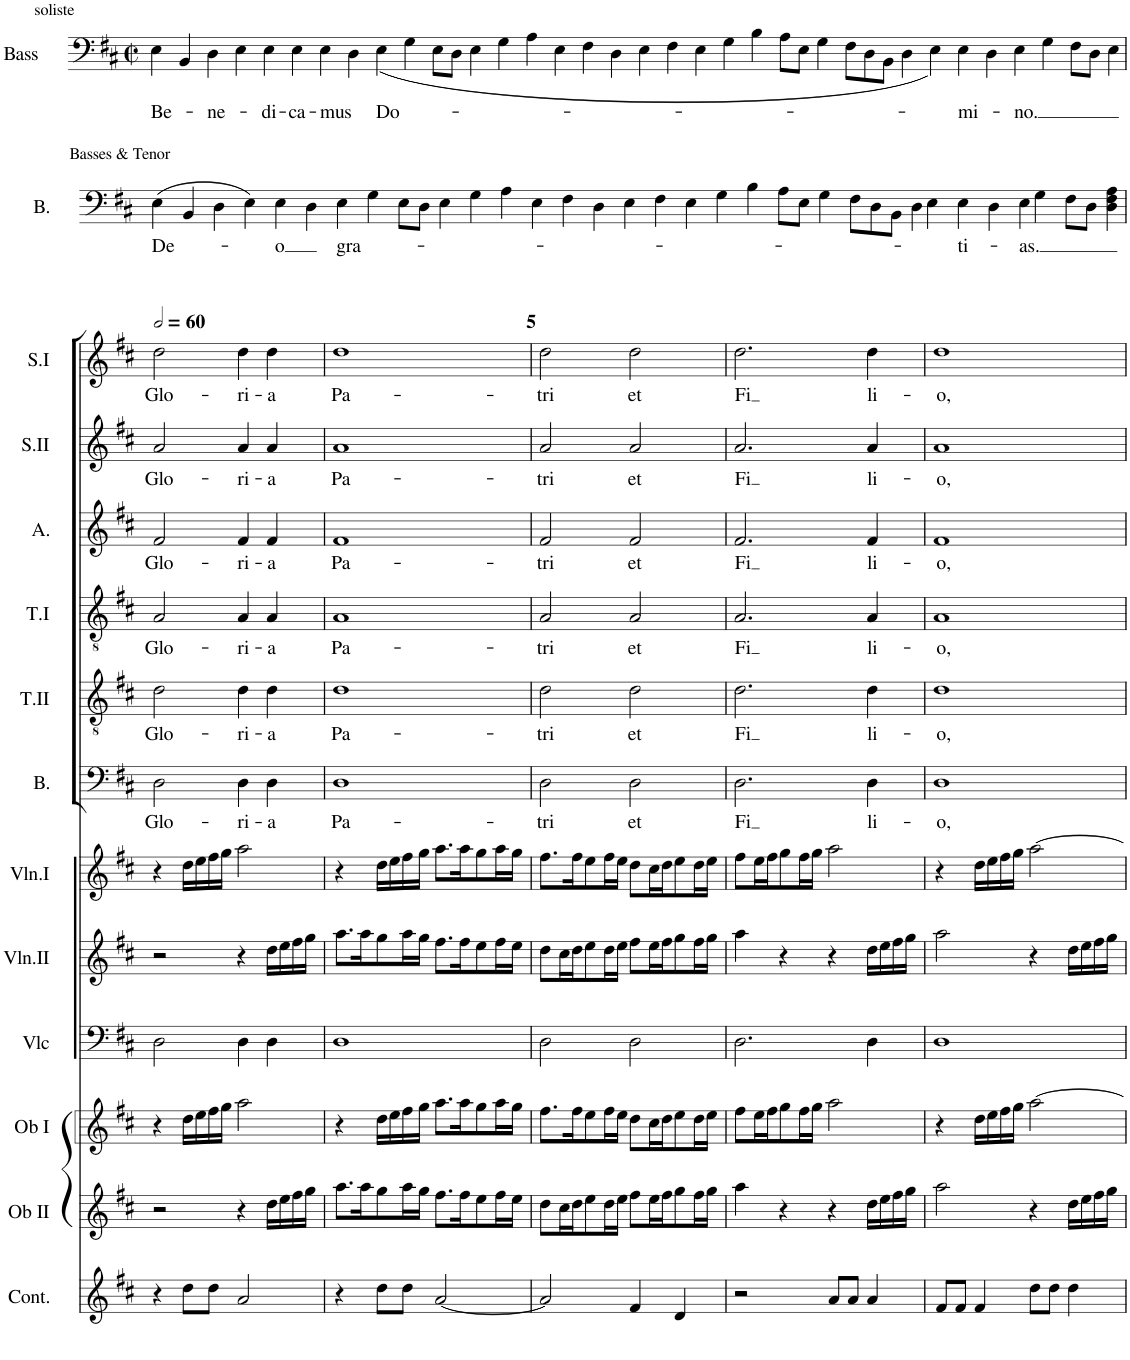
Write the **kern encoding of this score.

**kern	**kern	**kern	**kern	**kern	**kern	**kern	**text	**kern	**text	**kern	**text	**kern	**text	**kern	**text	**kern	**text
*part12	*part11	*part10	*part9	*part8	*part7	*part6	*part6	*part5	*part5	*part4	*part4	*part3	*part3	*part2	*part2	*part1	*part1
*staff12	*staff11	*staff10	*staff9	*staff8	*staff7	*staff6	*staff6	*staff5	*staff5	*staff4	*staff4	*staff3	*staff3	*staff2	*staff2	*staff1	*staff1
*I"Continuo.	*I"Oboe II	*I"Oboe I	*I"Violoncelle	*I"Violon II	*I"Violon I	*I"Bass	*	*I"Ténor II	*	*I"Tenor	*	*I"Alto	*	*I"Soprano II	*	*I"Soprano I	*
*I'Cont.	*I'Ob II	*I'Ob I	*I'Vlc	*I'Vln.II	*I'Vln.I	*I'B.	*	*I'T.II	*	*	*	*I'A.	*	*I'S.II	*	*I'S.I	*
*stria5	*stria5	*stria5	*stria5	*stria5	*stria5	*	*	*	*	*	*	*	*	*	*	*	*
*clefF4	*clefG2	*clefG2	*clefF4	*clefG2	*clefG2	*clefF4	*	*clefGv2	*	*clefGv2	*	*clefG2	*	*clefG2	*	*clefG2	*
*k[f#c#]	*k[f#c#]	*k[f#c#]	*k[f#c#]	*k[f#c#]	*k[f#c#]	*k[f#c#]	*	*k[f#c#]	*	*k[f#c#]	*	*k[f#c#]	*	*k[f#c#]	*	*k[f#c#]	*
*M2/2	*M2/2	*M2/2	*M2/2	*M2/2	*M2/2	*M2/2	*	*M2/2	*	*M2/2	*	*M2/2	*	*M2/2	*	*M2/2	*
*met(c|)	*met(c|)	*met(c|)	*met(c|)	*met(c|)	*met(c|)	*met(c|)	*	*met(c|)	*	*met(c|)	*	*met(c|)	*	*met(c|)	*	*met(c|)	*
=1	=1	=1	=1	=1	=1	=1	=1	=1	=1	=1	=1	=1	=1	=1	=1	=1	=1
!	!	!	!	!	!	!LO:TX:a:t=soliste	!	!	!	!	!	!	!	!	!	!	!
!	!	!	!	!	!	!	!LO:LY:b	!	!	!	!	!	!	!	!	!	!
1r	1r	1r	1r	1r	1r	4E\	Be-	1r	.	1r	.	1r	.	1r	.	1r	.
.	.	.	.	.	.	4BB/	.	.	.	.	.	.	.	.	.	.	.
!	!	!	!	!	!	!	!LO:LY:b	!	!	!	!	!	!	!	!	!	!
.	.	.	.	.	.	4D\	-ne-	.	.	.	.	.	.	.	.	.	.
.	.	.	.	.	.	4E\	.	.	.	.	.	.	.	.	.	.	.
!	!	!	!	!	!	!	!LO:LY:b	!	!	!	!	!	!	!	!	!	!
00ryy	00ryy	00ryy	00ryy	00ryy	0.ryy	4E\	-di-	00ryy	.	00ryy	.	00ryy	.	00ryy	.	00ryy	.
!	!	!	!	!	!	!	!LO:LY:b	!	!	!	!	!	!	!	!	!	!
.	.	.	.	.	.	4E\	-ca-	.	.	.	.	.	.	.	.	.	.
!	!	!	!	!	!	!	!LO:LY:b	!	!	!	!	!	!	!	!	!	!
.	.	.	.	.	.	4E\	-mus	.	.	.	.	.	.	.	.	.	.
.	.	.	.	.	.	4D\	.	.	.	.	.	.	.	.	.	.	.
!	!	!	!	!	!	!	!LO:LY:b	!	!	!	!	!	!	!	!	!	!
.	.	.	.	.	.	(<4E\	Do-	.	.	.	.	.	.	.	.	.	.
.	.	.	.	.	.	4G\	.	.	.	.	.	.	.	.	.	.	.
.	.	.	.	.	.	8E\L	.	.	.	.	.	.	.	.	.	.	.
.	.	.	.	.	.	8D\J	.	.	.	.	.	.	.	.	.	.	.
.	.	.	.	.	.	4E\	.	.	.	.	.	.	.	.	.	.	.
.	.	.	.	.	.	4G\	.	.	.	.	.	.	.	.	.	.	.
.	.	.	.	.	.	4A\	.	.	.	.	.	.	.	.	.	.	.
.	.	.	.	.	.	4E\	.	.	.	.	.	.	.	.	.	.	.
.	.	.	.	.	.	4F#\	.	.	.	.	.	.	.	.	.	.	.
.	.	.	.	.	00r	4D\	.	.	.	.	.	.	.	.	.	.	.
.	.	.	.	.	.	4E\	.	.	.	.	.	.	.	.	.	.	.
.	.	.	.	.	.	4F#\	.	.	.	.	.	.	.	.	.	.	.
.	.	.	.	.	.	4E\	.	.	.	.	.	.	.	.	.	.	.
0ryy	0ryy	0ryy	0ryy	0ryy	.	4G\	.	0ryy	.	0ryy	.	0ryy	.	0ryy	.	0ryy	.
.	.	.	.	.	.	4B\	.	.	.	.	.	.	.	.	.	.	.
.	.	.	.	.	.	8A\L	.	.	.	.	.	.	.	.	.	.	.
.	.	.	.	.	.	8E\J	.	.	.	.	.	.	.	.	.	.	.
.	.	.	.	.	.	4G\	.	.	.	.	.	.	.	.	.	.	.
.	.	.	.	.	.	8F#\L	.	.	.	.	.	.	.	.	.	.	.
.	.	.	.	.	.	8D\	.	.	.	.	.	.	.	.	.	.	.
.	.	.	.	.	.	8BB\J	.	.	.	.	.	.	.	.	.	.	.
.	.	.	.	.	.	4D\	.	.	.	.	.	.	.	.	.	.	.
.	.	.	.	.	.	4E\)	.	.	.	.	.	.	.	.	.	.	.
!	!	!	!	!	!	!	!LO:LY:b	!	!	!	!	!	!	!	!	!	!
.	.	.	.	.	.	4E\	-mi-	.	.	.	.	.	.	.	.	.	.
1ryy	1ryy	1ryy	1ryy	1ryy	.	.	.	1ryy	.	1ryy	.	1ryy	.	1ryy	.	1ryy	.
.	.	.	.	.	.	4D\	.	.	.	.	.	.	.	.	.	.	.
!	!	!	!	!	!	!	!LO:LY:b	!	!	!	!	!	!	!	!	!	!
.	.	.	.	.	.	4E\	-no.	.	.	.	.	.	.	.	.	.	.
.	.	.	.	.	.	4G\	.	.	.	.	.	.	.	.	.	.	.
.	.	.	.	.	.	8F#\L	.	.	.	.	.	.	.	.	.	.	.
4.ryy	4.ryy	4.ryy	4.ryy	4.ryy	4r	8D\J	.	4.ryy	.	4.ryy	.	4.ryy	.	4.ryy	.	4.ryy	.
.	.	.	.	.	.	4E\	.	.	.	.	.	.	.	.	.	.	.
.	.	.	.	.	8r	.	.	.	.	.	.	.	.	.	.	.	.
!!LO:LB:g=z
=2	=2	=2	=2	=2	=2	=2	=2	=2	=2	=2	=2	=2	=2	=2	=2	=2	=2
!	!	!	!	!	!	!LO:TX:a:t=Basses & Tenor	!	!	!	!	!	!	!	!	!	!	!
!	!	!	!	!	!	!	!LO:LY:b	!	!	!	!	!	!	!	!	!	!
1r	1r	1r	1r	1r	1r	(>4E\	De-	1r	.	1r	.	1r	.	1r	.	1r	.
.	.	.	.	.	.	4BB/	.	.	.	.	.	.	.	.	.	.	.
.	.	.	.	.	.	4D\	.	.	.	.	.	.	.	.	.	.	.
.	.	.	.	.	.	4E\)	.	.	.	.	.	.	.	.	.	.	.
!	!	!	!	!	!	!	!LO:LY:b	!	!	!	!	!	!	!	!	!	!
00ryy	00ryy	00ryy	00ryy	00ryy	1r	4E\	-o	00ryy	.	00ryy	.	00ryy	.	00ryy	.	00ryy	.
.	.	.	.	.	.	4D\	.	.	.	.	.	.	.	.	.	.	.
!	!	!	!	!	!	!	!LO:LY:b	!	!	!	!	!	!	!	!	!	!
.	.	.	.	.	.	4E\	gra-	.	.	.	.	.	.	.	.	.	.
.	.	.	.	.	.	4G\	.	.	.	.	.	.	.	.	.	.	.
.	.	.	.	.	0ryy	8E\L	.	.	.	.	.	.	.	.	.	.	.
.	.	.	.	.	.	8D\J	.	.	.	.	.	.	.	.	.	.	.
.	.	.	.	.	.	4E\	.	.	.	.	.	.	.	.	.	.	.
.	.	.	.	.	.	4G\	.	.	.	.	.	.	.	.	.	.	.
.	.	.	.	.	.	4A\	.	.	.	.	.	.	.	.	.	.	.
.	.	.	.	.	.	4E\	.	.	.	.	.	.	.	.	.	.	.
.	.	.	.	.	.	4F#\	.	.	.	.	.	.	.	.	.	.	.
.	.	.	.	.	.	4D\	.	.	.	.	.	.	.	.	.	.	.
.	.	.	.	.	.	4E\	.	.	.	.	.	.	.	.	.	.	.
.	.	.	.	.	0r	4F#\	.	.	.	.	.	.	.	.	.	.	.
.	.	.	.	.	.	4E\	.	.	.	.	.	.	.	.	.	.	.
.	.	.	.	.	.	4G\	.	.	.	.	.	.	.	.	.	.	.
.	.	.	.	.	.	4B\	.	.	.	.	.	.	.	.	.	.	.
0ryy	0ryy	0ryy	0ryy	0ryy	.	8A\L	.	0ryy	.	0ryy	.	0ryy	.	0ryy	.	0ryy	.
.	.	.	.	.	.	8E\J	.	.	.	.	.	.	.	.	.	.	.
.	.	.	.	.	.	4G\	.	.	.	.	.	.	.	.	.	.	.
.	.	.	.	.	.	8F#\L	.	.	.	.	.	.	.	.	.	.	.
.	.	.	.	.	.	8D\	.	.	.	.	.	.	.	.	.	.	.
.	.	.	.	.	.	8BB\J	.	.	.	.	.	.	.	.	.	.	.
.	.	.	.	.	.	4D\	.	.	.	.	.	.	.	.	.	.	.
.	.	.	.	.	1r	.	.	.	.	.	.	.	.	.	.	.	.
.	.	.	.	.	.	4E\	.	.	.	.	.	.	.	.	.	.	.
!	!	!	!	!	!	!	!LO:LY:b	!	!	!	!	!	!	!	!	!	!
.	.	.	.	.	.	4E\	-ti-	.	.	.	.	.	.	.	.	.	.
.	.	.	.	.	.	4D\	.	.	.	.	.	.	.	.	.	.	.
!	!	!	!	!	!	!	!LO:LY:b	!	!	!	!	!	!	!	!	!	!
.	.	.	.	.	.	4E\	-as.	.	.	.	.	.	.	.	.	.	.
2..ryy	2..ryy	2..ryy	2..ryy	2..ryy	2r	.	.	2..ryy	.	2..ryy	.	2..ryy	.	2..ryy	.	2..ryy	.
.	.	.	.	.	.	4G\	.	.	.	.	.	.	.	.	.	.	.
.	.	.	.	.	.	8F#\L	.	.	.	.	.	.	.	.	.	.	.
.	.	.	.	.	4r	8D\J	.	.	.	.	.	.	.	.	.	.	.
.	.	.	.	.	.	4D\ 4F#\ 4A\	.	.	.	.	.	.	.	.	.	.	.
.	.	.	.	.	8r	.	.	.	.	.	.	.	.	.	.	.	.
!!LO:LB:g=z
=3	=3	=3	=3	=3	=3	=3	=3	=3	=3	=3	=3	=3	=3	=3	=3	=3	=3
*clefG2	*	*	*	*	*	*	*	*	*	*	*	*	*	*	*	*	*
*	*	*	*	*	*	*	*	*	*	*	*	*	*	*	*	*MM120	*
!	!	!	!	!	!	!	!LO:LY:b	!	!LO:LY:b	!	!LO:LY:b	!	!LO:LY:b	!	!LO:LY:b	!	!LO:LY:b
4r	2r	4r	2D\	2r	4r	2D\	Glo-	2d\	Glo-	2A/	Glo-	2f#/	Glo-	2a/	Glo-	2dd\	Glo-
8dd\L	.	16dd\LL	.	.	1r	.	.	.	.	.	.	.	.	.	.	.	.
.	.	16ee\	.	.	.	.	.	.	.	.	.	.	.	.	.	.	.
8dd\J	.	16ff#\	.	.	.	.	.	.	.	.	.	.	.	.	.	.	.
.	.	16gg\JJ	.	.	.	.	.	.	.	.	.	.	.	.	.	.	.
!	!	!	!	!	!	!	!LO:LY:b	!	!LO:LY:b	!	!LO:LY:b	!	!LO:LY:b	!	!LO:LY:b	!	!LO:LY:b
2a/	4r	2aa\	4D\	4r	.	4D\	-ri-	4d\	-ri-	4A/	-ri-	4f#/	-ri-	4a/	-ri-	4dd\	-ri-
!	!	!	!	!	!	!	!LO:LY:b	!	!LO:LY:b	!	!LO:LY:b	!	!LO:LY:b	!	!LO:LY:b	!	!LO:LY:b
.	16dd\LL	.	4D\	16dd\LL	.	4D\	-a	4d\	-a	4A/	-a	4f#/	-a	4a/	-a	4dd\	-a
.	16ee\	.	.	16ee\	.	.	.	.	.	.	.	.	.	.	.	.	.
.	16ff#\	.	.	16ff#\	.	.	.	.	.	.	.	.	.	.	.	.	.
.	16gg\JJ	.	.	16gg\JJ	.	.	.	.	.	.	.	.	.	.	.	.	.
0ryy	0ryy	0ryy	0ryy	0ryy	.	0ryy	.	0ryy	.	0ryy	.	0ryy	.	0ryy	.	0ryy	.
.	.	.	.	.	1r	.	.	.	.	.	.	.	.	.	.	.	.
.	.	.	.	.	16dd\LL	.	.	.	.	.	.	.	.	.	.	.	.
.	.	.	.	.	16ee\	.	.	.	.	.	.	.	.	.	.	.	.
.	.	.	.	.	16ff#\	.	.	.	.	.	.	.	.	.	.	.	.
.	.	.	.	.	16gg\JJ	.	.	.	.	.	.	.	.	.	.	.	.
.	.	.	.	.	2aa\	.	.	.	.	.	.	.	.	.	.	.	.
=4	=4	=4	=4	=4	=4	=4	=4	=4	=4	=4	=4	=4	=4	=4	=4	=4	=4
!	!	!	!	!	!	!	!LO:LY:b	!	!LO:LY:b	!	!LO:LY:b	!	!LO:LY:b	!	!LO:LY:b	!	!LO:LY:b
4r	8.aa\L	4r	1D	8.aa\L	4r	1D	Pa-	1d	Pa-	1A	Pa-	1f#	Pa-	1a	Pa-	1dd	Pa-
.	16aa\K	.	.	16aa\K	.	.	.	.	.	.	.	.	.	.	.	.	.
8dd\L	8gg\	16dd\LL	.	8gg\	1r	.	.	.	.	.	.	.	.	.	.	.	.
.	.	16ee\	.	.	.	.	.	.	.	.	.	.	.	.	.	.	.
8dd\J	16aa\L	16ff#\	.	16aa\L	.	.	.	.	.	.	.	.	.	.	.	.	.
.	16gg\JJ	16gg\JJ	.	16gg\JJ	.	.	.	.	.	.	.	.	.	.	.	.	.
[2a/	8.ff#\L	8.aa\L	.	8.ff#\L	.	.	.	.	.	.	.	.	.	.	.	.	.
.	16ff#\K	16aa\K	.	16ff#\K	.	.	.	.	.	.	.	.	.	.	.	.	.
.	8ee\	8gg\	.	8ee\	.	.	.	.	.	.	.	.	.	.	.	.	.
.	16ff#\L	16aa\L	.	16ff#\L	.	.	.	.	.	.	.	.	.	.	.	.	.
.	16ee\JJ	16gg\JJ	.	16ee\JJ	.	.	.	.	.	.	.	.	.	.	.	.	.
0ryy	0ryy	0ryy	0ryy	0ryy	.	0ryy	.	0ryy	.	0ryy	.	0ryy	.	0ryy	.	0ryy	.
.	.	.	.	.	1r	.	.	.	.	.	.	.	.	.	.	.	.
.	.	.	.	.	16dd\LL	.	.	.	.	.	.	.	.	.	.	.	.
.	.	.	.	.	16ee\	.	.	.	.	.	.	.	.	.	.	.	.
.	.	.	.	.	16ff#\	.	.	.	.	.	.	.	.	.	.	.	.
.	.	.	.	.	16gg\JJ	.	.	.	.	.	.	.	.	.	.	.	.
.	.	.	.	.	8.aa\L	.	.	.	.	.	.	.	.	.	.	.	.
.	.	.	.	.	16aa\K	.	.	.	.	.	.	.	.	.	.	.	.
.	.	.	.	.	8gg\	.	.	.	.	.	.	.	.	.	.	.	.
.	.	.	.	.	16aa\L	.	.	.	.	.	.	.	.	.	.	.	.
.	.	.	.	.	16gg\JJ	.	.	.	.	.	.	.	.	.	.	.	.
=5	=5	=5	=5	=5	=5	=5	=5	=5	=5	=5	=5	=5	=5	=5	=5	=5	=5
!	!	!	!	!	!	!	!LO:LY:b	!	!LO:LY:b	!	!LO:LY:b	!	!LO:LY:b	!	!LO:LY:b	!	!LO:LY:b
2a/]	8dd\L	8.ff#\L	2D\	8dd\L	8.ff#\L	2D\	-tri	2d\	-tri	2A/	-tri	2f#/	-tri	2a/	-tri	2dd\	-tri
.	16cc#\L	.	.	16cc#\L	.	.	.	.	.	.	.	.	.	.	.	.	.
.	16dd\J	16ff#\K	.	16dd\J	1r	.	.	.	.	.	.	.	.	.	.	.	.
.	8ee\	8ee\	.	8ee\	.	.	.	.	.	.	.	.	.	.	.	.	.
.	16dd\L	16ff#\L	.	16dd\L	.	.	.	.	.	.	.	.	.	.	.	.	.
.	16ee\JJ	16ee\JJ	.	16ee\JJ	.	.	.	.	.	.	.	.	.	.	.	.	.
!	!	!	!	!	!	!	!LO:LY:b	!	!LO:LY:b	!	!LO:LY:b	!	!LO:LY:b	!	!LO:LY:b	!	!LO:LY:b
4f#/	8ff#\L	8dd\L	2D\	8ff#\L	.	2D\	et	2d\	et	2A/	et	2f#/	et	2a/	et	2dd\	et
.	16ee\L	16cc#\L	.	16ee\L	.	.	.	.	.	.	.	.	.	.	.	.	.
.	16ff#\J	16dd\J	.	16ff#\J	.	.	.	.	.	.	.	.	.	.	.	.	.
4d/	8gg\	8ee\	.	8gg\	.	.	.	.	.	.	.	.	.	.	.	.	.
.	16ff#\L	16dd\L	.	16ff#\L	.	.	.	.	.	.	.	.	.	.	.	.	.
.	16gg\JJ	16ee\JJ	.	16gg\JJ	.	.	.	.	.	.	.	.	.	.	.	.	.
1ryy	1ryy	1ryy	1ryy	1ryy	.	1ryy	.	1ryy	.	1ryy	.	1ryy	.	1ryy	.	1ryy	.
.	.	.	.	.	16ff#\K	.	.	.	.	.	.	.	.	.	.	.	.
.	.	.	.	.	8ee\	.	.	.	.	.	.	.	.	.	.	.	.
.	.	.	.	.	16ff#\L	.	.	.	.	.	.	.	.	.	.	.	.
.	.	.	.	.	16ee\JJ	.	.	.	.	.	.	.	.	.	.	.	.
.	.	.	.	.	8dd\L	.	.	.	.	.	.	.	.	.	.	.	.
.	.	.	.	.	16cc#\L	.	.	.	.	.	.	.	.	.	.	.	.
.	.	.	.	.	16dd\J	.	.	.	.	.	.	.	.	.	.	.	.
.	.	.	.	.	8ee\	.	.	.	.	.	.	.	.	.	.	.	.
.	.	.	.	.	16dd\L	.	.	.	.	.	.	.	.	.	.	.	.
.	.	.	.	.	16ee\JJ	.	.	.	.	.	.	.	.	.	.	.	.
=6	=6	=6	=6	=6	=6	=6	=6	=6	=6	=6	=6	=6	=6	=6	=6	=6	=6
!	!	!	!	!	!	!	!LO:LY:b	!	!LO:LY:b	!	!LO:LY:b	!	!LO:LY:b	!	!LO:LY:b	!	!LO:LY:b
2r	4aa\	8ff#\L	2.D\	4aa\	8ff#\L	2.D\	Fi	2.d\	Fi	2.A/	Fi	2.f#/	Fi	2.a/	Fi	2.dd\	Fi
.	.	16ee\L	.	.	16ee\L	.	.	.	.	.	.	.	.	.	.	.	.
.	.	16ff#\J	.	.	16ff#\J	.	.	.	.	.	.	.	.	.	.	.	.
.	4r	8gg\	.	4r	8gg\	.	.	.	.	.	.	.	.	.	.	.	.
.	.	16ff#\L	.	.	16ff#\L	.	.	.	.	.	.	.	.	.	.	.	.
.	.	16gg\JJ	.	.	16gg\JJ	.	.	.	.	.	.	.	.	.	.	.	.
8a/L	4r	2aa\	.	4r	2aa\	.	.	.	.	.	.	.	.	.	.	.	.
8a/J	.	.	.	.	.	.	.	.	.	.	.	.	.	.	.	.	.
!	!	!	!	!	!	!	!LO:LY:b	!	!LO:LY:b	!	!LO:LY:b	!	!LO:LY:b	!	!LO:LY:b	!	!LO:LY:b
4a/	16dd\LL	.	4D\	16dd\LL	.	4D\	li-	4d\	li-	4A/	li-	4f#/	li-	4a/	li-	4dd\	li-
.	16ee\	.	.	16ee\	.	.	.	.	.	.	.	.	.	.	.	.	.
.	16ff#\	.	.	16ff#\	.	.	.	.	.	.	.	.	.	.	.	.	.
.	16gg\JJ	.	.	16gg\JJ	.	.	.	.	.	.	.	.	.	.	.	.	.
=7	=7	=7	=7	=7	=7	=7	=7	=7	=7	=7	=7	=7	=7	=7	=7	=7	=7
!	!	!	!	!	!	!	!LO:LY:b	!	!LO:LY:b	!	!LO:LY:b	!	!LO:LY:b	!	!LO:LY:b	!	!LO:LY:b
8f#/L	2aa\	4r	1D	2aa\	4r	1D	-o,	1d	-o,	1A	-o,	1f#	-o,	1a	-o,	1dd	-o,
8f#/J	.	.	.	.	.	.	.	.	.	.	.	.	.	.	.	.	.
4f#/	.	16dd\LL	.	.	16dd\LL	.	.	.	.	.	.	.	.	.	.	.	.
.	.	16ee\	.	.	16ee\	.	.	.	.	.	.	.	.	.	.	.	.
.	.	16ff#\	.	.	16ff#\	.	.	.	.	.	.	.	.	.	.	.	.
.	.	16gg\JJ	.	.	16gg\JJ	.	.	.	.	.	.	.	.	.	.	.	.
8dd\L	4r	[2aa\	.	4r	[2aa\	.	.	.	.	.	.	.	.	.	.	.	.
8dd\J	.	.	.	.	.	.	.	.	.	.	.	.	.	.	.	.	.
4dd\	16dd\LL	.	.	16dd\LL	.	.	.	.	.	.	.	.	.	.	.	.	.
.	16ee\	.	.	16ee\	.	.	.	.	.	.	.	.	.	.	.	.	.
.	16ff#\	.	.	16ff#\	.	.	.	.	.	.	.	.	.	.	.	.	.
.	16gg\JJ	.	.	16gg\JJ	.	.	.	.	.	.	.	.	.	.	.	.	.
=	=	=	=	=	=	=	=	=	=	=	=	=	=	=	=	=	=
*-	*-	*-	*-	*-	*-	*-	*-	*-	*-	*-	*-	*-	*-	*-	*-	*-	*-
